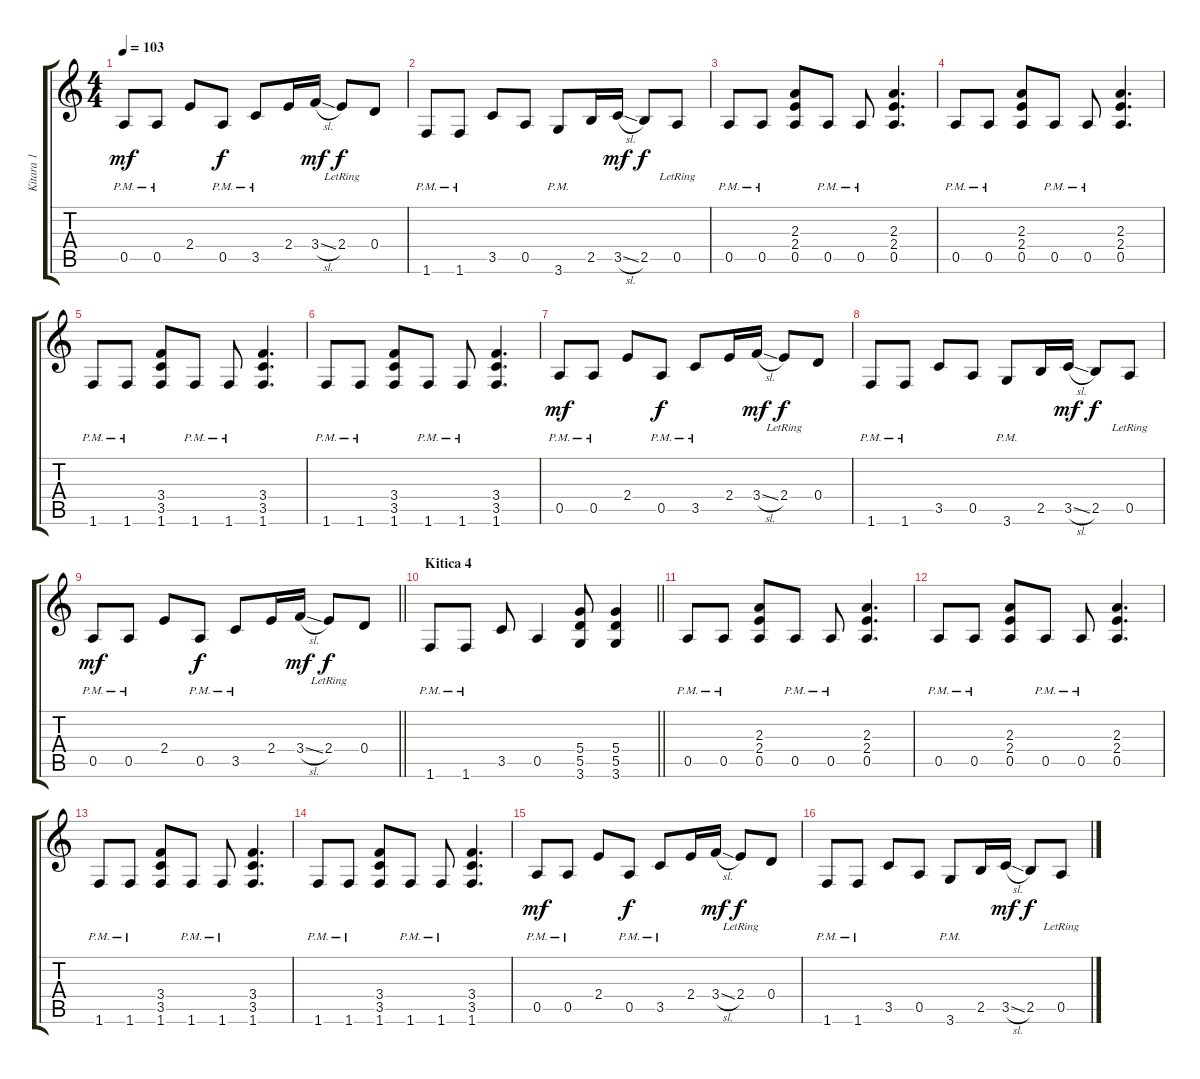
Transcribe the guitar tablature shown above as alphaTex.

\track ("Kitara 1" "Kitara 1") {instrument distortionguitar}
\staff {score tabs}
\tuning (E4 B3 G3 D3 A2 E2) {hide}
\ts (4 4)
\tempo 103
\clef g2
\ks aminor
0.5{pm}.8{dy mf} 0.5{pm}.8 2.4.8 0.5{pm}.8{dy f} 3.5{pm}.8 2.4.16 3.4{sl}.16{dy mf} 2.4{lr}.8{dy f} 0.4.8 |
1.6{pm}.8 1.6{pm}.8 3.5.8 0.5.8 3.6{pm}.8 2.5.16 3.5{sl}.16{dy mf} 2.5.8{dy f} 0.5{lr}.8 |
0.5{pm}.8 0.5{pm}.8 (2.3 2.4 0.5).8 0.5{pm}.8 0.5{pm}.8 (2.3 2.4 0.5).4{d} |
0.5{pm}.8 0.5{pm}.8 (2.3 2.4 0.5).8 0.5{pm}.8 0.5{pm}.8 (2.3 2.4 0.5).4{d} |
1.6{pm}.8 1.6{pm}.8 (3.4 3.5 1.6).8 1.6{pm}.8 1.6{pm}.8 (3.4 3.5 1.6).4{d} |
1.6{pm}.8 1.6{pm}.8 (3.4 3.5 1.6).8 1.6{pm}.8 1.6{pm}.8 (3.4 3.5 1.6).4{d} |
0.5{pm}.8{dy mf} 0.5{pm}.8 2.4.8 0.5{pm}.8{dy f} 3.5{pm}.8 2.4.16 3.4{sl}.16{dy mf} 2.4{lr}.8{dy f} 0.4.8 |
1.6{pm}.8 1.6{pm}.8 3.5.8 0.5.8 3.6{pm}.8 2.5.16 3.5{sl}.16{dy mf} 2.5.8{dy f} 0.5{lr}.8 |
\barLineRight lightlight
0.5{pm}.8{dy mf} 0.5{pm}.8 2.4.8 0.5{pm}.8{dy f} 3.5{pm}.8 2.4.16 3.4{sl}.16{dy mf} 2.4{lr}.8{dy f} 0.4.8 |
\section ("" "Kitica 4")
\barLineRight lightlight
1.6{pm}.8 1.6{pm}.8 3.5.8 0.5.4 (5.4 5.5 3.6).8 (5.4 5.5 3.6).4 |
0.5{pm}.8 0.5{pm}.8 (2.3 2.4 0.5).8 0.5{pm}.8 0.5{pm}.8 (2.3 2.4 0.5).4{d} |
0.5{pm}.8 0.5{pm}.8 (2.3 2.4 0.5).8 0.5{pm}.8 0.5{pm}.8 (2.3 2.4 0.5).4{d} |
1.6{pm}.8 1.6{pm}.8 (3.4 3.5 1.6).8 1.6{pm}.8 1.6{pm}.8 (3.4 3.5 1.6).4{d} |
1.6{pm}.8 1.6{pm}.8 (3.4 3.5 1.6).8 1.6{pm}.8 1.6{pm}.8 (3.4 3.5 1.6).4{d} |
0.5{pm}.8{dy mf} 0.5{pm}.8 2.4.8 0.5{pm}.8{dy f} 3.5{pm}.8 2.4.16 3.4{sl}.16{dy mf} 2.4{lr}.8{dy f} 0.4.8 |
1.6{pm}.8 1.6{pm}.8 3.5.8 0.5.8 3.6{pm}.8 2.5.16 3.5{sl}.16{dy mf} 2.5.8{dy f} 0.5{lr}.8
